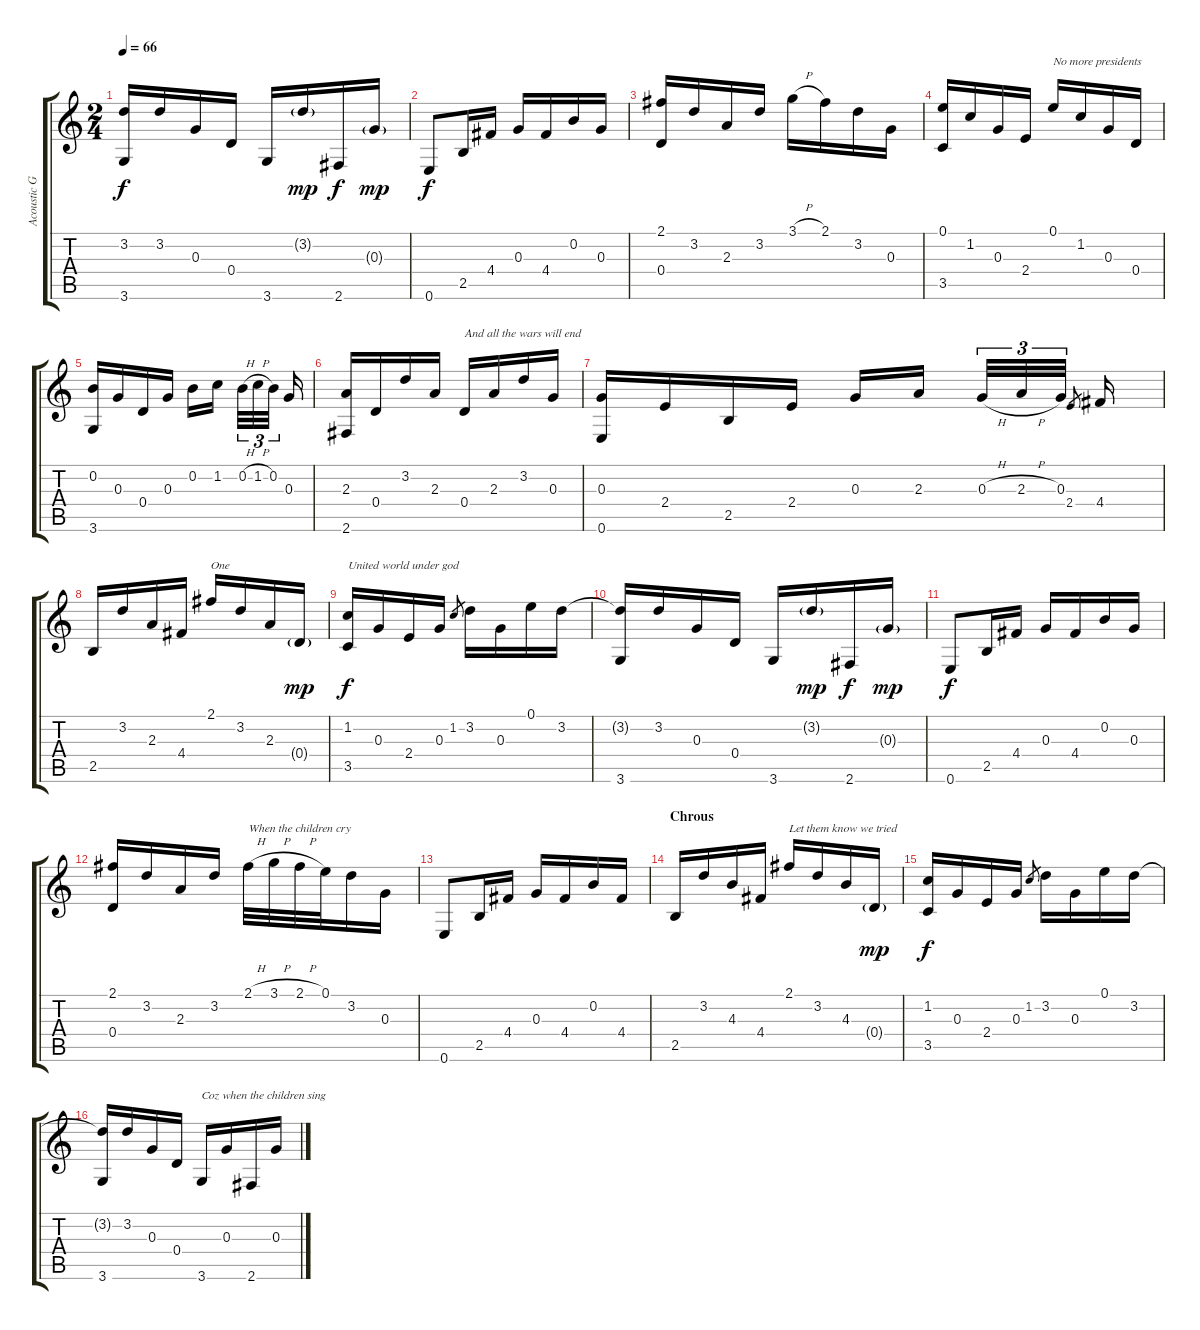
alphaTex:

\track ("Acoustic Guitar" "Acoustic G") {instrument acousticguitarsteel}
\staff {score tabs}
\tuning (E4 B3 G3 D3 A2 E2) {hide}
\ts (2 4)
\tempo 66
\clef g2
\ks c
(3.2{t} 3.6).16{dy f} 3.2.16 0.3.16 0.4.16 3.6.16 3.2{g}.16{dy mp} 2.6.16{dy f} 0.3{g}.16{dy mp} |
0.6.8{dy f} 2.5.16 4.4.16 0.3.16 4.4.16 0.2.16 0.3.16 |
(2.1 0.4).16 3.2.16 2.3.16 3.2.16 3.1{h}.16 2.1.16 3.2.16 0.3.16 |
(0.1 3.5).16 1.2.16 0.3.16 2.4.16 0.1.16{txt "No more presidents"} 1.2.16 0.3.16 0.4.16 |
(0.2 3.6).16 0.3.16 0.4.16 0.3.16 0.2.16 1.2.16 0.2{h}.32{tu (3 2)} 1.2{h}.32{tu (3 2)} 0.2.32{tu (3 2)} 0.3.16 |
(2.3 2.6).16 0.4.16 3.2.16 2.3.16 0.4.16{txt "And all the wars will end"} 2.3.16 3.2.16 0.3.16 |
(0.3 0.6).16 2.4.16 2.5.16 2.4.16 0.3.16 2.3.16 0.3{h}.32{tu (3 2)} 2.3{h}.32{tu (3 2)} 0.3.32{tu (3 2)} 2.4.8{gr} 4.4.16 |
2.5.16 3.2.16 2.3.16 4.4.16 2.1.16{txt "One"} 3.2.16 2.3.16 0.4{g}.16{dy mp} |
(1.2 3.5).16{txt "United world under god" dy f} 0.3.16 2.4.16 0.3.16 1.2.8{gr} 3.2.16 0.3.16 0.1.16 3.2.16 |
(3.2{t} 3.6).16 3.2.16 0.3.16 0.4.16 3.6.16 3.2{g}.16{dy mp} 2.6.16{dy f} 0.3{g}.16{dy mp} |
0.6.8{dy f} 2.5.16 4.4.16 0.3.16 4.4.16 0.2.16 0.3.16 |
(2.1 0.4).16 3.2.16 2.3.16 3.2.16 2.1{h}.32{txt "When the children cry"} 3.1{h}.32 2.1{h}.32 0.1.32 3.2.16 0.3.16 |
0.6.8 2.5.16 4.4.16 0.3.16 4.4.16 0.2.16 4.4.16 |
\section ("" "Chrous")
2.5.16 3.2.16 4.3.16 4.4.16 2.1.16{txt "Let them know we tried"} 3.2.16 4.3.16 0.4{g}.16{dy mp} |
(1.2 3.5).16{dy f} 0.3.16 2.4.16 0.3.16 1.2.8{gr} 3.2.16 0.3.16 0.1.16 3.2.16 |
(3.2{t} 3.6).16 3.2.16 0.3.16 0.4.16 3.6.16{txt "Coz when the children sing"} 0.3.16 2.6.16 0.3.16
